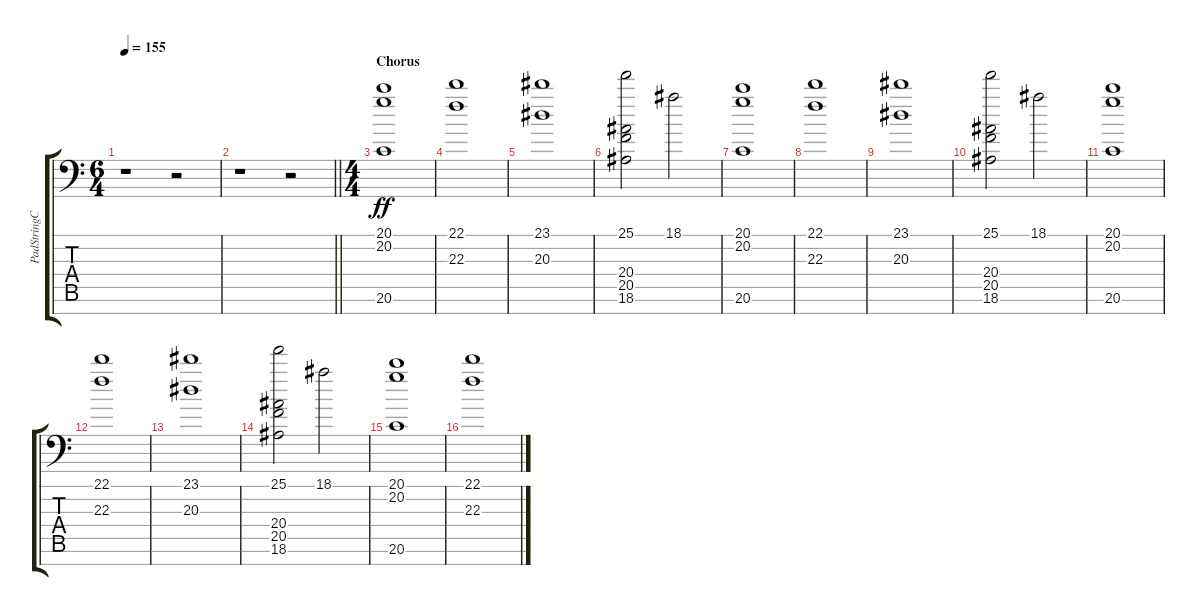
\track ("PadStringChoir" "PadStringC") {instrument pad3polysynth}
\staff {score tabs}
\tuning (E4 B3 G3 D3 A2 E2 C-1) {hide}
\ts (6 4)
\tempo 155
\clef f4
\ks c
r.1{dy ff} r.2 |
\barLineRight lightlight
r.1 r.2 |
\ts (4 4)
\section ("" "Chorus")
(20.1 20.2 20.6).1 |
(22.1 22.3).1 |
(23.1 20.3).1 |
(25.1 20.4 20.5 18.6).2 18.1.2 |
(20.1 20.2 20.6).1 |
(22.1 22.3).1 |
(23.1 20.3).1 |
(25.1 20.4 20.5 18.6).2 18.1.2 |
(20.1 20.2 20.6).1 |
(22.1 22.3).1 |
(23.1 20.3).1 |
(25.1 20.4 20.5 18.6).2 18.1.2 |
(20.1 20.2 20.6).1 |
(22.1 22.3).1
